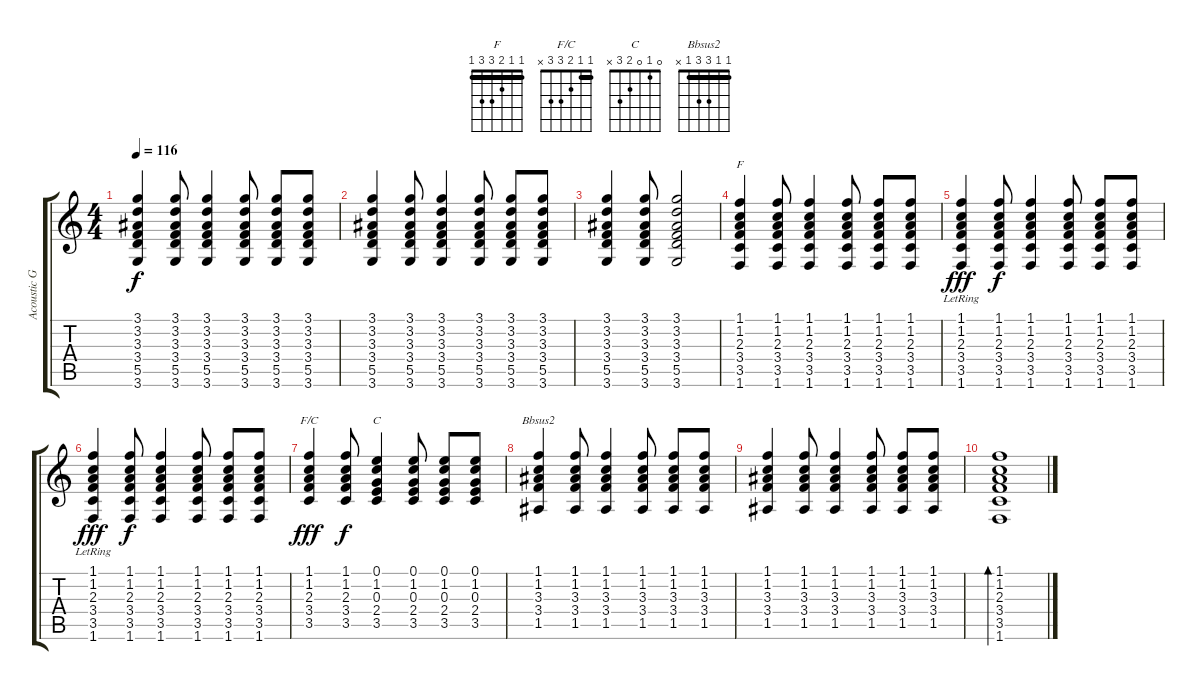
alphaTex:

\track ("Acoustic Guitar" "Acoustic G") {instrument acousticguitarsteel}
\staff {score tabs}
\tuning (E4 B3 G3 D3 A2 E2) {hide}
\chord ("F" 1 1 2 3 3 1) {barre 1}
\chord ("F/C" 1 1 2 3 3 x) {barre 1}
\chord ("C" 0 1 0 2 3 x)
\chord ("Bbsus2" 1 1 3 3 1 x) {barre 1}
\ts (4 4)
\tempo 116
\clef g2
\ks c
(3.1 3.2 3.3 3.4 5.5 3.6).4{dy f} (3.1 3.2 3.3 3.4 5.5 3.6).8 (3.1 3.2 3.3 3.4 5.5 3.6).4 (3.1 3.2 3.3 3.4 5.5 3.6).8 (3.1 3.2 3.3 3.4 5.5 3.6).8 (3.1 3.2 3.3 3.4 5.5 3.6).8 |
(3.1 3.2 3.3 3.4 5.5 3.6).4 (3.1 3.2 3.3 3.4 5.5 3.6).8 (3.1 3.2 3.3 3.4 5.5 3.6).4 (3.1 3.2 3.3 3.4 5.5 3.6).8 (3.1 3.2 3.3 3.4 5.5 3.6).8 (3.1 3.2 3.3 3.4 5.5 3.6).8 |
(3.1 3.2 3.3 3.4 5.5 3.6).4 (3.1 3.2 3.3 3.4 5.5 3.6).8 (3.1 3.2 3.3 3.4 5.5 3.6).2 |
(1.1 1.2 2.3 3.4 3.5 1.6).4{ch "F" volume 11} (1.1 1.2 2.3 3.4 3.5 1.6).8 (1.1 1.2 2.3 3.4 3.5 1.6).4 (1.1 1.2 2.3 3.4 3.5 1.6).8 (1.1 1.2 2.3 3.4 3.5 1.6).8 (1.1 1.2 2.3 3.4 3.5 1.6).8 |
(1.1 1.2 2.3 3.4 3.5 1.6{lr}).4{dy fff} (1.1 1.2 2.3 3.4 3.5 1.6).8{dy f} (1.1 1.2 2.3 3.4 3.5 1.6).4 (1.1 1.2 2.3 3.4 3.5 1.6).8 (1.1 1.2 2.3 3.4 3.5 1.6).8 (1.1 1.2 2.3 3.4 3.5 1.6).8 |
(1.1 1.2 2.3 3.4 3.5 1.6{lr}).4{dy fff} (1.1 1.2 2.3 3.4 3.5 1.6).8{dy f} (1.1 1.2 2.3 3.4 3.5 1.6).4 (1.1 1.2 2.3 3.4 3.5 1.6).8 (1.1 1.2 2.3 3.4 3.5 1.6).8 (1.1 1.2 2.3 3.4 3.5 1.6).8 |
(1.1 1.2 2.3 3.4 3.5).4{ch "F/C" dy fff} (1.1 1.2 2.3 3.4 3.5).8{dy f} (0.1 1.2 0.3 2.4 3.5).4{ch "C"} (0.1 1.2 0.3 2.4 3.5).8 (0.1 1.2 0.3 2.4 3.5).8 (0.1 1.2 0.3 2.4 3.5).8 |
(1.1 1.2 3.3 3.4 1.5).4{ch "Bbsus2"} (1.1 1.2 3.3 3.4 1.5).8 (1.1 1.2 3.3 3.4 1.5).4 (1.1 1.2 3.3 3.4 1.5).8 (1.1 1.2 3.3 3.4 1.5).8 (1.1 1.2 3.3 3.4 1.5).8 |
(1.1 1.2 3.3 3.4 1.5).4 (1.1 1.2 3.3 3.4 1.5).8 (1.1 1.2 3.3 3.4 1.5).4 (1.1 1.2 3.3 3.4 1.5).8 (1.1 1.2 3.3 3.4 1.5).8 (1.1 1.2 3.3 3.4 1.5).8 |
(1.1 1.2 2.3 3.4 3.5 1.6).1{bd 120}
